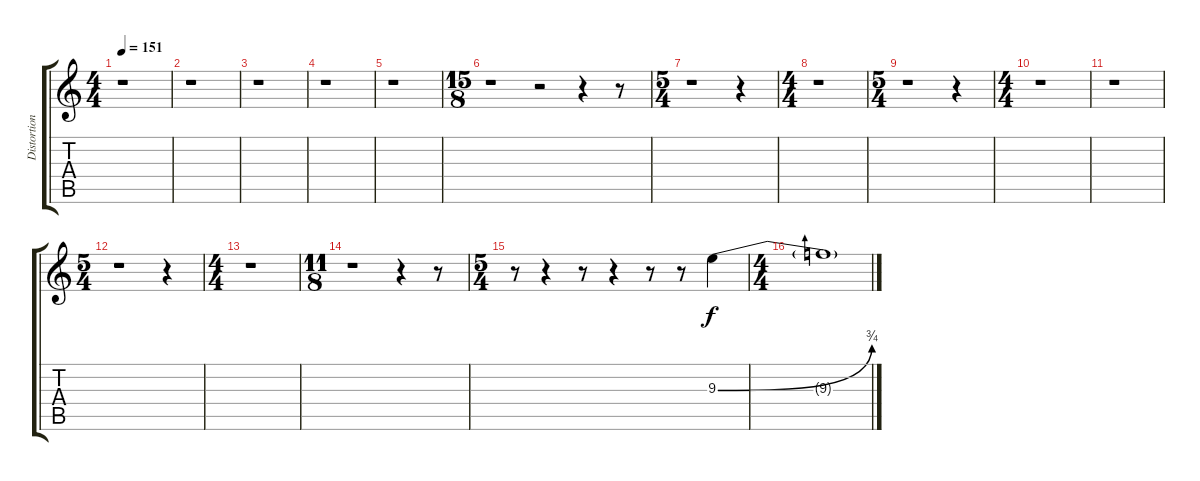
\track ("Distortion Guitar 1" "Distortion") {instrument distortionguitar}
\staff {score tabs}
\tuning (E4 B3 G3 D3 A2 E2) {hide}
\ts (4 4)
\tempo 151
\clef g2
\ks c
r.1{dy f} |
r.1 |
r.1 |
r.1 |
r.1 |
\ts (15 8)
r.1 r.2 r.4 r.8 |
\ts (5 4)
r.1 r.4 |
\ts (4 4)
r.1 |
\ts (5 4)
r.1 r.4 |
\ts (4 4)
r.1 |
r.1 |
\ts (5 4)
r.1 r.4 |
\ts (4 4)
r.1 |
\ts (11 8)
r.1 r.4 r.8 |
\ts (5 4)
r.8 r.4 r.8 r.4 r.8 r.8 9.3{be (bend 0 0 60 3)}.4 |
\ts (4 4)
9.3{t}.1
